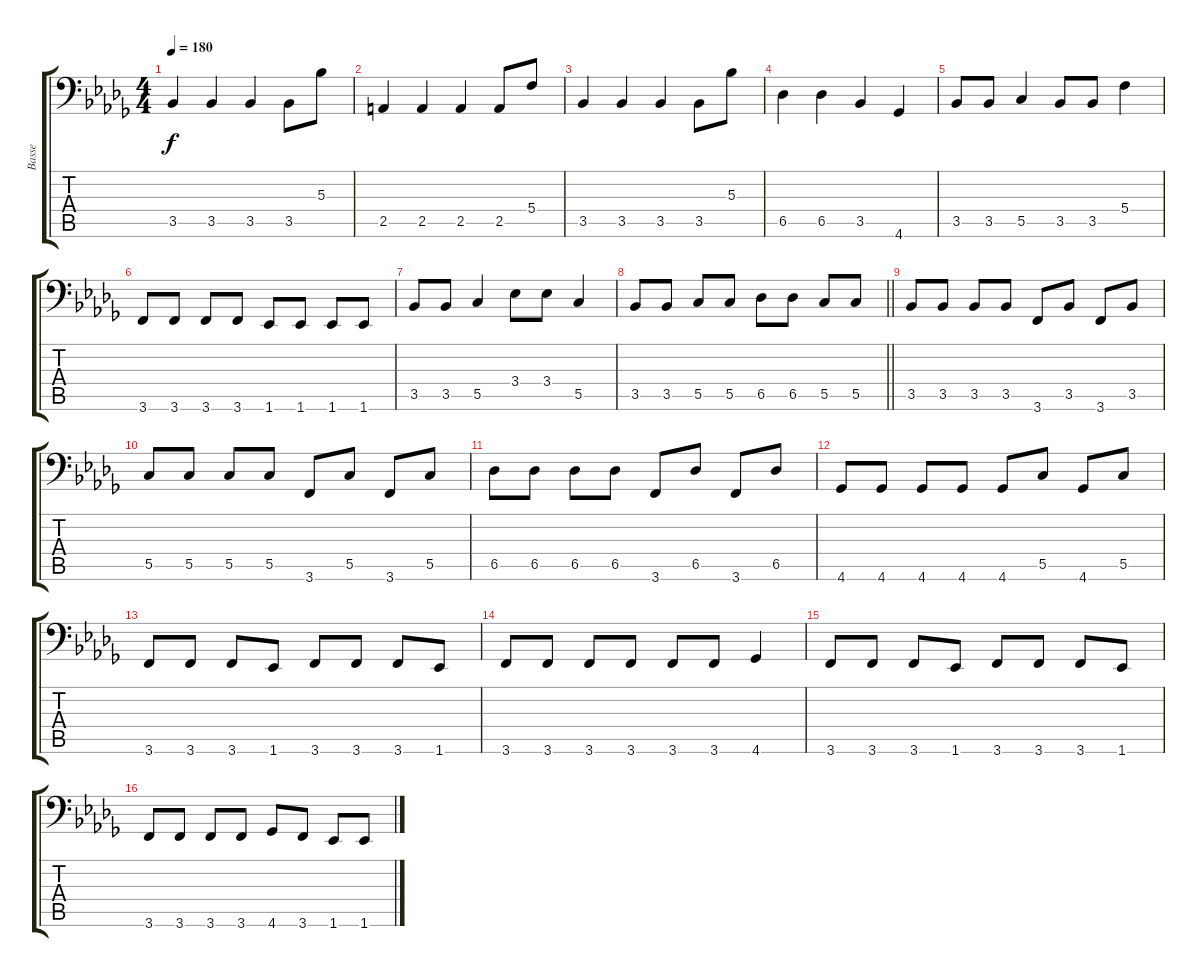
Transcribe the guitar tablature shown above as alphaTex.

\track ("Basse" "Basse") {instrument electricbassfinger}
\staff {score tabs}
\tuning (D3 A2 F2 C2 G1 D1) {hide}
\ts (4 4)
\tempo 180
\clef f4
\ks bbminor
3.5.4{dy f} 3.5.4 3.5.4 3.5.8 5.3.8 |
2.5.4 2.5.4 2.5.4 2.5.8 5.4.8 |
3.5.4 3.5.4 3.5.4 3.5.8 5.3.8 |
6.5.4 6.5.4 3.5.4 4.6.4 |
3.5.8 3.5.8 5.5.4 3.5.8 3.5.8 5.4.4 |
3.6.8 3.6.8 3.6.8 3.6.8 1.6.8 1.6.8 1.6.8 1.6.8 |
3.5.8 3.5.8 5.5.4 3.4.8 3.4.8 5.5.4 |
\barLineRight lightlight
3.5.8 3.5.8 5.5.8 5.5.8 6.5.8 6.5.8 5.5.8 5.5.8 |
3.5.8 3.5.8 3.5.8 3.5.8 3.6.8 3.5.8 3.6.8 3.5.8 |
5.5.8 5.5.8 5.5.8 5.5.8 3.6.8 5.5.8 3.6.8 5.5.8 |
6.5.8 6.5.8 6.5.8 6.5.8 3.6.8 6.5.8 3.6.8 6.5.8 |
4.6.8 4.6.8 4.6.8 4.6.8 4.6.8 5.5.8 4.6.8 5.5.8 |
3.6.8 3.6.8 3.6.8 1.6.8 3.6.8 3.6.8 3.6.8 1.6.8 |
3.6.8 3.6.8 3.6.8 3.6.8 3.6.8 3.6.8 4.6.4 |
3.6.8 3.6.8 3.6.8 1.6.8 3.6.8 3.6.8 3.6.8 1.6.8 |
3.6.8 3.6.8 3.6.8 3.6.8 4.6.8 3.6.8 1.6.8 1.6.8
